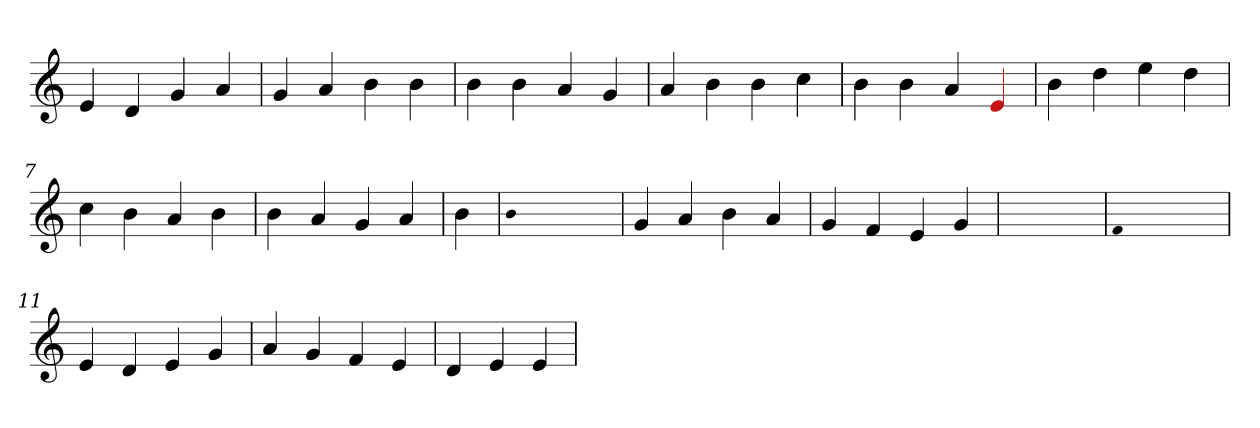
**kern
*part1
*staff1
*clefG2
=1
4e
4d
4g
4a
=2
4g
4a
4b
4b
=3
4b
4b
4a
4g
=4
4a
4b
4b
4cc
=5
4b
4b
4a
4Re
=6
4b
4dd
4ee
4dd
=7
4cc
4b
4a
4b
=8
4b
4a
4g
4a
=9
4b
=9
qqb
1ryy
=9
4g
4a
4b
4a
=10
4g
4f
4e
4g
=11
1ryy
=11
qqf
1ryy
=11
4e
4d
4e
4g
=12
4a
4g
4f
4e
=13
4d
4e
4e
=
*-
